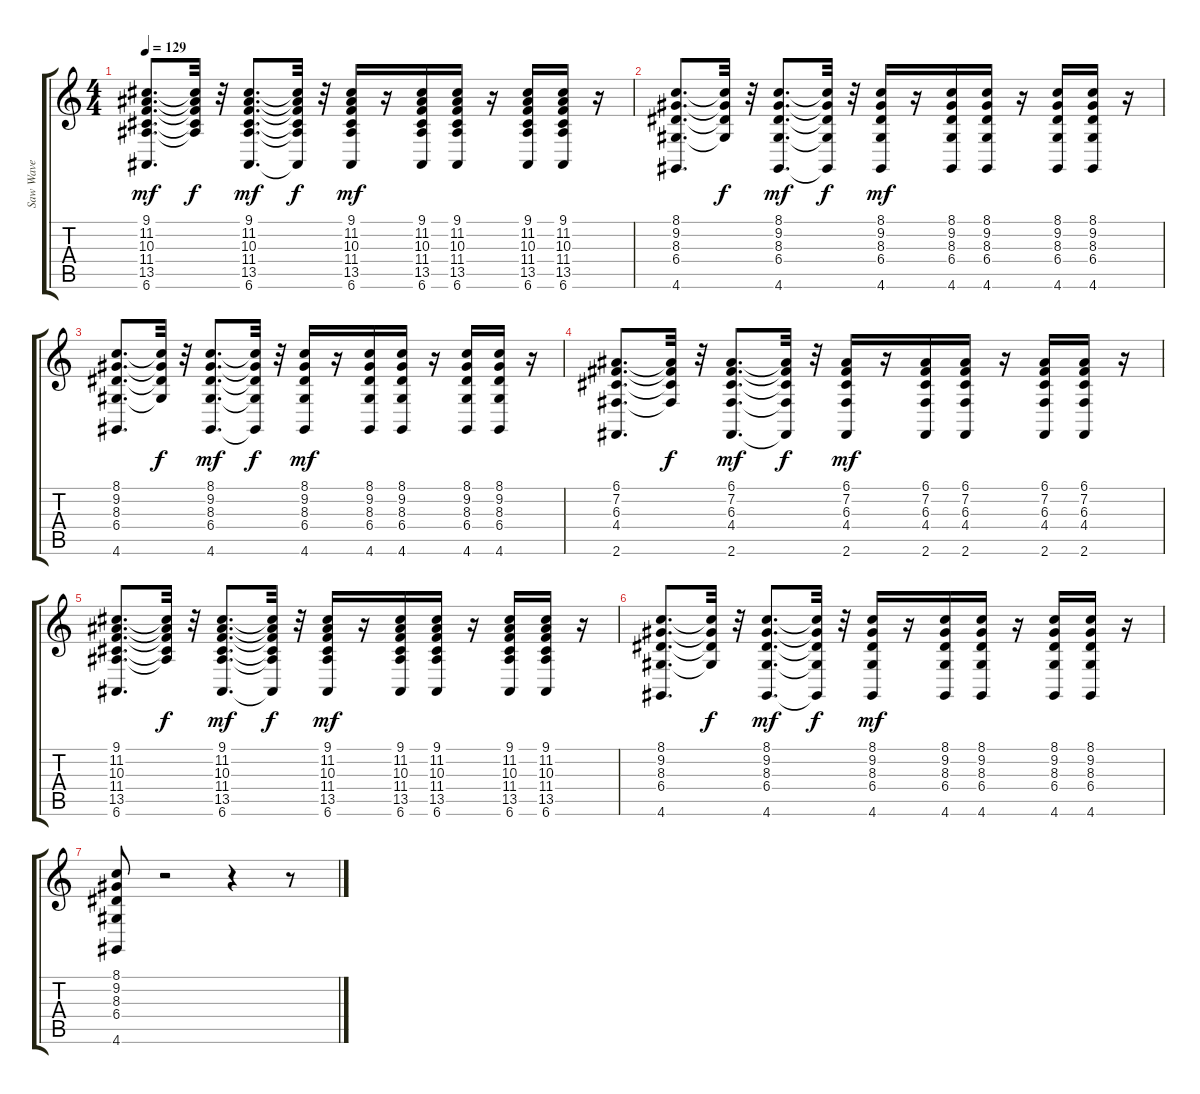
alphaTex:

\track ("Saw Wave  " "Saw Wave  ") {instrument lead2sawtooth}
\staff {score tabs}
\tuning (E4 B3 G3 D3 A2 E2) {hide}
\ts (4 4)
\tempo 129
\clef g2
\ks c
(9.1 11.2 10.3 11.4 13.5 6.6).8{d dy mf} (9.1{t} 11.2{t} 10.3{t} 11.4{t} 13.5{t}).32{dy f} r.32 (9.1 11.2 10.3 11.4 13.5 6.6).8{d dy mf} (9.1{t} 11.2{t} 10.3{t} 11.4{t} 13.5{t} 6.6{t}).32{dy f} r.32 (9.1 11.2 10.3 11.4 13.5 6.6).16{dy mf} r.16 (9.1 11.2 10.3 11.4 13.5 6.6).16 (9.1 11.2 10.3 11.4 13.5 6.6).16 r.16 (9.1 11.2 10.3 11.4 13.5 6.6).16 (9.1 11.2 10.3 11.4 13.5 6.6).16 r.16 |
(8.1 9.2 8.3 6.4 4.6).8{d} (8.1{t} 9.2{t} 8.3{t} 6.4{t}).32{dy f} r.32 (8.1 9.2 8.3 6.4 4.6).8{d dy mf} (8.1{t} 9.2{t} 8.3{t} 6.4{t} 4.6{t}).32{dy f} r.32 (8.1 9.2 8.3 6.4 4.6).16{dy mf} r.16 (8.1 9.2 8.3 6.4 4.6).16 (8.1 9.2 8.3 6.4 4.6).16 r.16 (8.1 9.2 8.3 6.4 4.6).16 (8.1 9.2 8.3 6.4 4.6).16 r.16 |
(8.1 9.2 8.3 6.4 4.6).8{d} (8.1{t} 9.2{t} 8.3{t} 6.4{t}).32{dy f} r.32 (8.1 9.2 8.3 6.4 4.6).8{d dy mf} (8.1{t} 9.2{t} 8.3{t} 6.4{t} 4.6{t}).32{dy f} r.32 (8.1 9.2 8.3 6.4 4.6).16{dy mf} r.16 (8.1 9.2 8.3 6.4 4.6).16 (8.1 9.2 8.3 6.4 4.6).16 r.16 (8.1 9.2 8.3 6.4 4.6).16 (8.1 9.2 8.3 6.4 4.6).16 r.16 |
(6.1 7.2 6.3 4.4 2.6).8{d} (6.1{t} 7.2{t} 6.3{t} 4.4{t}).32{dy f} r.32 (6.1 7.2 6.3 4.4 2.6).8{d dy mf} (6.1{t} 7.2{t} 6.3{t} 4.4{t} 2.6{t}).32{dy f} r.32 (6.1 7.2 6.3 4.4 2.6).16{dy mf} r.16 (6.1 7.2 6.3 4.4 2.6).16 (6.1 7.2 6.3 4.4 2.6).16 r.16 (6.1 7.2 6.3 4.4 2.6).16 (6.1 7.2 6.3 4.4 2.6).16 r.16 |
(9.1 11.2 10.3 11.4 13.5 6.6).8{d} (9.1{t} 11.2{t} 10.3{t} 11.4{t} 13.5{t}).32{dy f} r.32 (9.1 11.2 10.3 11.4 13.5 6.6).8{d dy mf} (9.1{t} 11.2{t} 10.3{t} 11.4{t} 13.5{t} 6.6{t}).32{dy f} r.32 (9.1 11.2 10.3 11.4 13.5 6.6).16{dy mf} r.16 (9.1 11.2 10.3 11.4 13.5 6.6).16 (9.1 11.2 10.3 11.4 13.5 6.6).16 r.16 (9.1 11.2 10.3 11.4 13.5 6.6).16 (9.1 11.2 10.3 11.4 13.5 6.6).16 r.16 |
(8.1 9.2 8.3 6.4 4.6).8{d} (8.1{t} 9.2{t} 8.3{t} 6.4{t}).32{dy f} r.32 (8.1 9.2 8.3 6.4 4.6).8{d dy mf} (8.1{t} 9.2{t} 8.3{t} 6.4{t} 4.6{t}).32{dy f} r.32 (8.1 9.2 8.3 6.4 4.6).16{dy mf} r.16 (8.1 9.2 8.3 6.4 4.6).16 (8.1 9.2 8.3 6.4 4.6).16 r.16 (8.1 9.2 8.3 6.4 4.6).16 (8.1 9.2 8.3 6.4 4.6).16 r.16 |
(8.1 9.2 8.3 6.4 4.6).8 r.2 r.4 r.8
